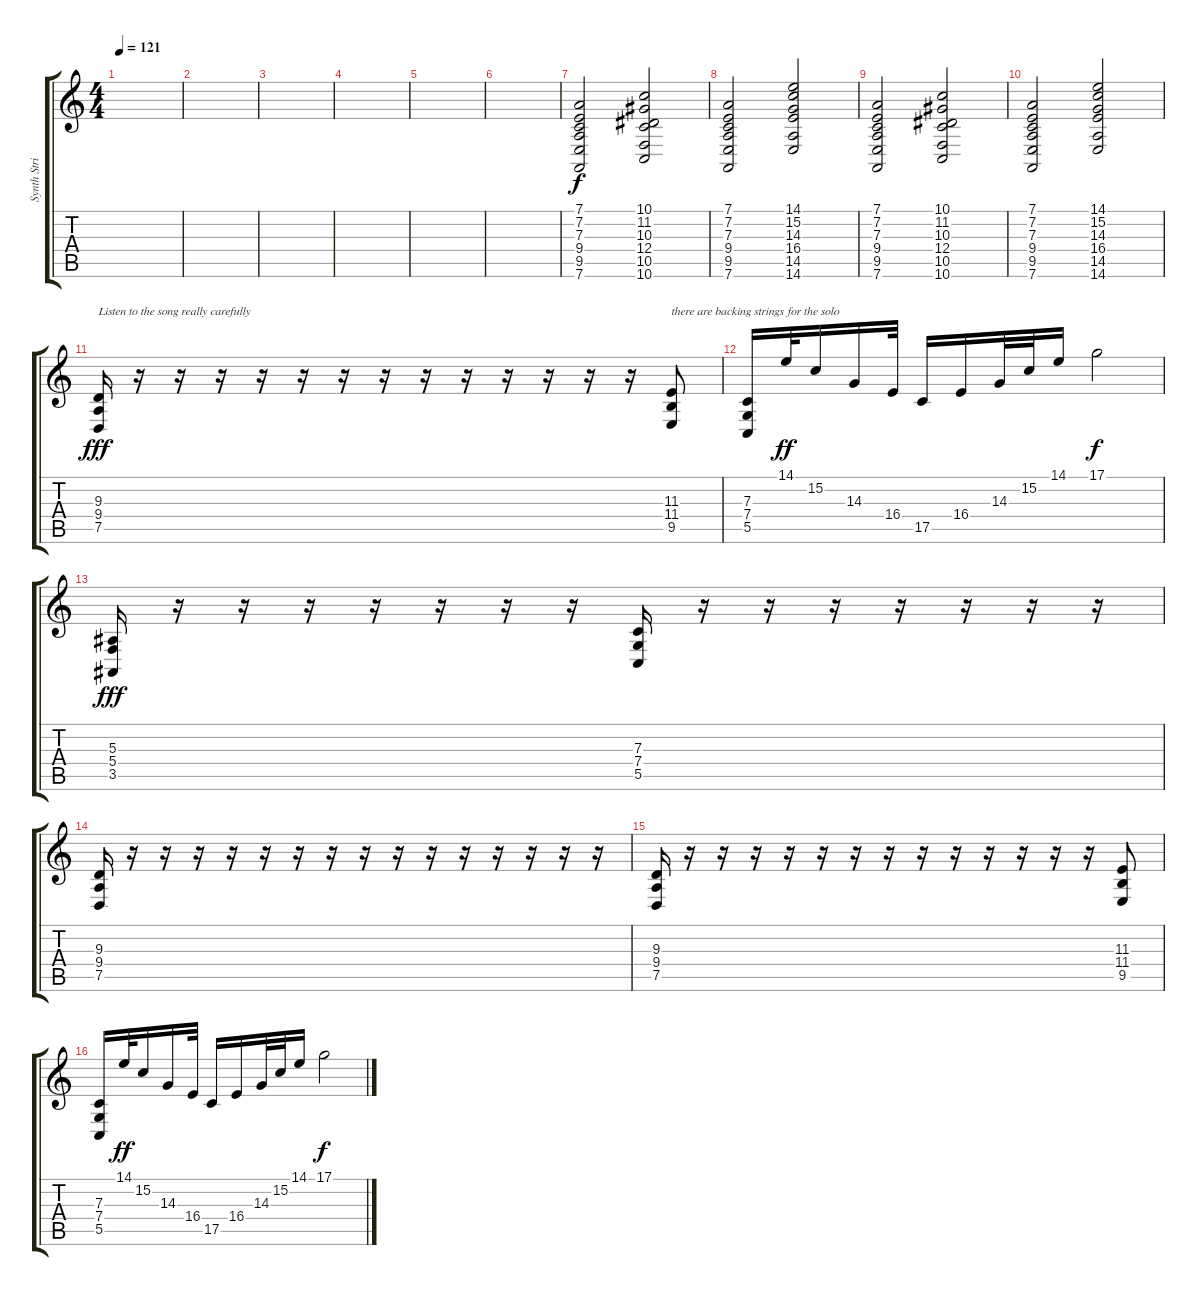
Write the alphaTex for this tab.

\track ("Synth Strings" "Synth Stri") {instrument stringensemble1}
\staff {score tabs}
\tuning (D4 A3 F3 C3 G2 D2) {hide}
\ts (4 4)
\tempo 121
\clef g2
\ks c
|
|
|
|
|
|
(7.1 7.2 7.3 9.4 9.5 7.6).2 (10.1 11.2 10.3 12.4 10.5 10.6).2 |
(7.1 7.2 7.3 9.4 9.5 7.6).2 (14.1 15.2 14.3 16.4 14.5 14.6).2 |
(7.1 7.2 7.3 9.4 9.5 7.6).2 (10.1 11.2 10.3 12.4 10.5 10.6).2 |
(7.1 7.2 7.3 9.4 9.5 7.6).2 (14.1 15.2 14.3 16.4 14.5 14.6).2 |
(9.3 9.4 7.5).16{txt "Listen to the song really carefully" dy fff} r.16 r.16 r.16 r.16 r.16 r.16 r.16 r.16 r.16 r.16 r.16 r.16 r.16 (11.3 11.4 9.5).8{txt "there are backing strings for the solo"} |
(7.3 7.4 5.5).16 14.1.32{dy ff} 15.2.16 14.3.16 16.4.32 17.5.16 16.4.16 14.3.32 15.2.32 14.1.16 17.1.2{dy f} |
(5.3 5.4 3.5).16{dy fff} r.16 r.16 r.16 r.16 r.16 r.16 r.16 (7.3 7.4 5.5).16 r.16 r.16 r.16 r.16 r.16 r.16 r.16 |
(9.3 9.4 7.5).16 r.16 r.16 r.16 r.16 r.16 r.16 r.16 r.16 r.16 r.16 r.16 r.16 r.16 r.16 r.16 |
(9.3 9.4 7.5).16 r.16 r.16 r.16 r.16 r.16 r.16 r.16 r.16 r.16 r.16 r.16 r.16 r.16 (11.3 11.4 9.5).8 |
(7.3 7.4 5.5).16 14.1.32{dy ff} 15.2.16 14.3.16 16.4.32 17.5.16 16.4.16 14.3.32 15.2.32 14.1.16 17.1.2{dy f}
